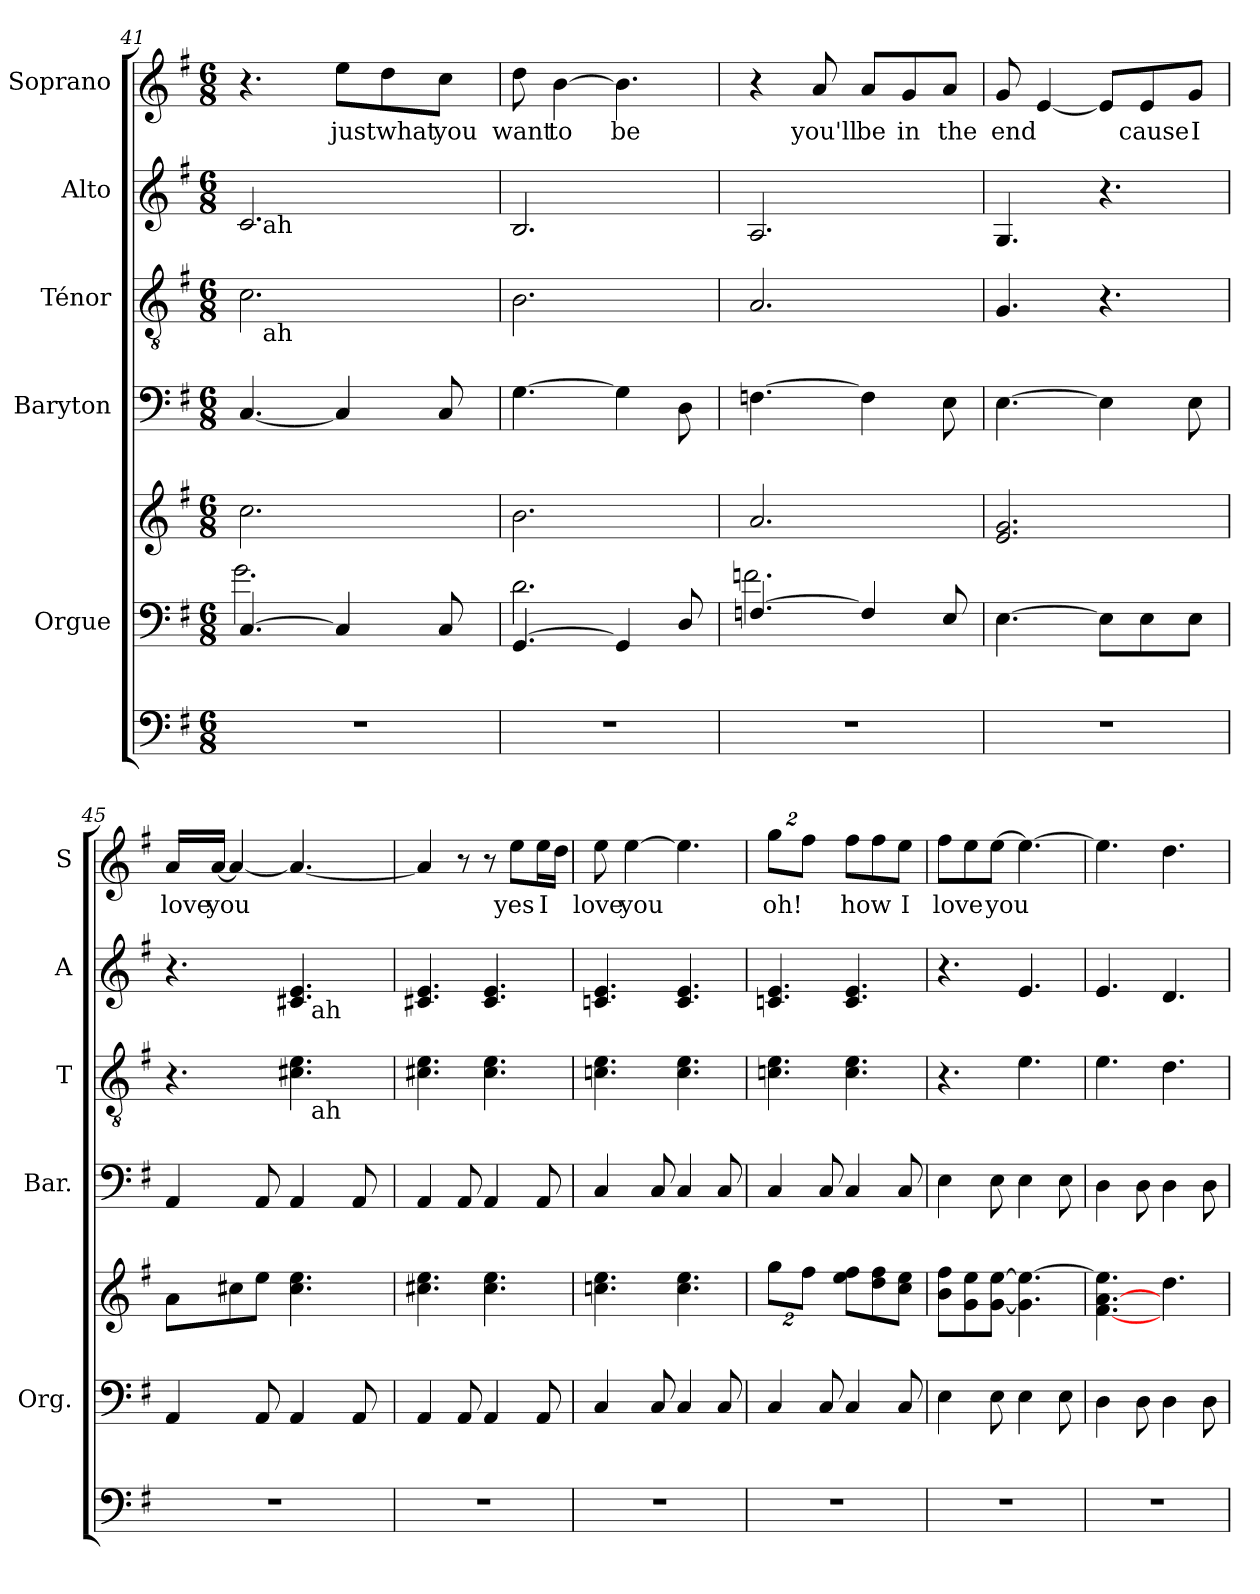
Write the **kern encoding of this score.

**kern	**kern	**kern	**kern	**kern	**kern	**kern	**text
*part6	*part5	*part5	*part4	*part3	*part2	*part1	*part1
*staff7	*staff6	*staff5	*staff4	*staff3	*staff2	*staff1	*staff1
*	*I"Orgue	*	*I"Baryton	*I"Ténor	*I"Alto	*I"Soprano	*
*	*I'Org.	*	*I'Bar.	*I'T	*I'A	*I'S	*
*clefF4	*clefF4	*clefG2	*clefF4	*clefGv2	*clefG2	*clefG2	*
*k[f#]	*k[f#]	*k[f#]	*k[f#]	*k[f#]	*k[f#]	*k[f#]	*
*e:	*e:	*e:	*e:	*e:	*e:	*e:	*
*M6/8	*M6/8	*M6/8	*M6/8	*M6/8	*M6/8	*M6/8	*
=41	=41	=41	=41	=41	=41	=41	=41
*	*^	*	*	*^	*^	*	*
2.r	[>4.C/	2.g\	2.cc\	[4.C/	2.c\	32.ryy	2.c/	32.ryy	4.r	.
!	!	!	!	!	!	!	!	!LO:TX:b:t=ah	!	!
!	!	!	!	!	!	!LO:TX:b:t=ah	!	!	!	!
.	.	.	.	.	.	2ryy	.	2ryy	.	.
!	!	!	!	!	!	!	!	!	!	!LO:LY:b
.	4C/]	.	.	4C/]	.	.	.	.	8ee\L	just
!	!	!	!	!	!	!	!	!	!	!LO:LY:b
.	.	.	.	.	.	.	.	.	8dd\	what
.	.	.	.	.	.	8ryy	.	8ryy	.	.
!	!	!	!	!	!	!	!	!	!	!LO:LY:b
.	8C/	.	.	8C/	.	.	.	.	8cc\J	you
.	.	.	.	.	.	16ryy	.	16ryy	.	.
.	.	.	.	.	.	64ryy	.	64ryy	.	.
=42	=42	=42	=42	=42	=42	=42	=42	=42	=42	=42
!	!	!	!	!	!	!	!	!	!	!LO:LY:b
*	*	*	*	*	*v	*v	*	*	*	*
*	*	*	*	*	*	*v	*v	*	*
2.r	[>4.GG/	2.d\	2.b\	[4.G\	2.B\	2.B/	8dd\	want
!	!	!	!	!	!	!	!	!LO:LY:b
.	.	.	.	.	.	.	[4b\	to
!	!	!	!	!	!	!	!	!LO:LY:b
.	4GG/]	.	.	4G\]	.	.	4.b\]	be
.	8D/	.	.	8D\	.	.	.	.
=43	=43	=43	=43	=43	=43	=43	=43	=43
2.r	[>4.Fn/	2.fn\	2.a/	[4.Fn\	2.A/	2.A/	4r	.
!	!	!	!	!	!	!	!	!LO:LY:b
.	.	.	.	.	.	.	8a/	you'll
!	!	!	!	!	!	!	!	!LO:LY:b
.	4F/]	.	.	4F\]	.	.	8a/L	be
!	!	!	!	!	!	!	!	!LO:LY:b
.	.	.	.	.	.	.	8g/	in
!	!	!	!	!	!	!	!	!LO:LY:b
.	8E/	.	.	8E\	.	.	8a/J	the
*	*v	*v	*	*	*	*	*	*
!!LO:LB:g=z
=44	=44	=44	=44	=44	=44	=44	=44
!	!	!	!	!	!	!	!LO:LY:b
2.r	[4.E\	2.e/ 2.g/	[4.E\	4.G/	4.G/	8g/	end
.	.	.	.	.	.	[4e/	.
.	8E\L]	.	4E\]	4.r	4.r	8e/L]	.
!	!	!	!	!	!	!	!LO:LY:b
.	8E\	.	.	.	.	8e/	cause
!	!	!	!	!	!	!	!LO:LY:b
.	8E\J	.	8E\	.	.	8g/J	I
=45	=45	=45	=45	=45	=45	=45	=45
!	!	!	!	!	!	!	!LO:LY:b
*	*	*	*	*^	*^	*	*
2.r	4AA/	8a\L	4AA/	4.r	3ryy	4.r	3ryy	16a/LL	love
!	!	!	!	!	!	!	!	!	!LO:LY:b
.	.	.	.	.	.	.	.	[16a/JJ	you
.	.	8cc#X\	.	.	.	.	.	4a/_	.
.	8AA/	8ee\J	8AA/	.	.	.	.	.	.
.	.	.	.	.	12ryy	.	12ryy	.	.
.	4AA/	4.cc#\ 4.ee\	4AA/	4.c#X\ 4.e\	.	4.c#X/ 4.e/	.	4.a/_	.
.	.	.	.	.	96.ryy	.	96.ryy	.	.
!	!	!	!	!	!	!	!LO:TX:b:t=ah	!	!
!	!	!	!	!	!LO:TX:b:t=ah	!	!	!	!
.	.	.	.	.	6ryy	.	6ryy	.	.
.	.	.	.	.	12ryy	.	12ryy	.	.
.	8AA/	.	8AA/	.	.	.	.	.	.
.	.	.	.	.	24ryy	.	24ryy	.	.
.	.	.	.	.	48ryy	.	48ryy	.	.
.	.	.	.	.	192ryy	.	192ryy	.	.
*	*	*	*	*v	*v	*	*	*	*
*	*	*	*	*	*v	*v	*	*
=46	=46	=46	=46	=46	=46	=46	=46
2.r	4AA/	4.cc#X\ 4.ee\	4AA/	4.c#X\ 4.e\	4.c#X/ 4.e/	4a/]	.
.	8AA/	.	8AA/	.	.	8r	.
.	4AA/	4.cc#\ 4.ee\	4AA/	4.c#\ 4.e\	4.c#/ 4.e/	8r	.
!	!	!	!	!	!	!	!LO:LY:b
.	.	.	.	.	.	8ee\L	yes
!	!	!	!	!	!	!	!LO:LY:b
.	8AA/	.	8AA/	.	.	16ee\L	I
.	.	.	.	.	.	16dd\JJ	.
=47	=47	=47	=47	=47	=47	=47	=47
!	!	!	!	!	!	!	!LO:LY:b
2.r	4C/	4.ccn\ 4.ee\	4C/	4.cn\ 4.e\	4.cn/ 4.e/	8ee\	love
!	!	!	!	!	!	!	!LO:LY:b
.	.	.	.	.	.	[4ee\	you
.	8C/	.	8C/	.	.	.	.
.	4C/	4.cc\ 4.ee\	4C/	4.c\ 4.e\	4.c/ 4.e/	4.ee\]	.
.	8C/	.	8C/	.	.	.	.
=48	=48	=48	=48	=48	=48	=48	=48
!	!	!	!	!	!	!	!LO:LY:b
2.r	4C/	16%3gg\L	4C/	4.cn\ 4.e\	4.cn/ 4.e/	16%3gg\L	oh!
.	.	16%3ff#\J	.	.	.	16%3ff#\J	.
.	8C/	.	8C/	.	.	.	.
!	!	!	!	!	!	!	!LO:LY:b
.	4C/	8ee\ 8ff#\L	4C/	4.c\ 4.e\	4.c/ 4.e/	8ff#\L	how
.	.	8dd\ 8ff#\	.	.	.	8ff#\	.
!	!	!	!	!	!	!	!LO:LY:b
.	8C/	8cc\ 8ee\J	8C/	.	.	8ee\J	I
=49	=49	=49	=49	=49	=49	=49	=49
!	!	!	!	!	!	!	!LO:LY:b
2.r	4E\	8b\ 8ff#\L	4E\	4.r	4.r	8ff#\L	love
.	.	8g\ 8ee\	.	.	.	8ee\	.
!	!	!	!	!	!	!	!LO:LY:b
.	8E\	[8g\ [8ee\J	8E\	.	.	[8ee\J	you
.	4E\	4.g\] 4.ee\_	4E\	4.e\	4.e/	4.ee\_	.
.	8E\	.	8E\	.	.	.	.
!!LO:PB:g=z
=50	=50	=50	=50	=50	=50	=50	=50
2.r	4D\	[4.f#\ [4.a\ 4.ee\]	4D\	4.e\	4.e/	4.ee\]	.
.	8D\	.	8D\	.	.	.	.
.	4D\	4.dd\	4D\	4.d\	4.d/	4.dd\	.
.	8D\	.	8D\	.	.	.	.
=	=	=	=	=	=	=	=
*-	*-	*-	*-	*-	*-	*-	*-
